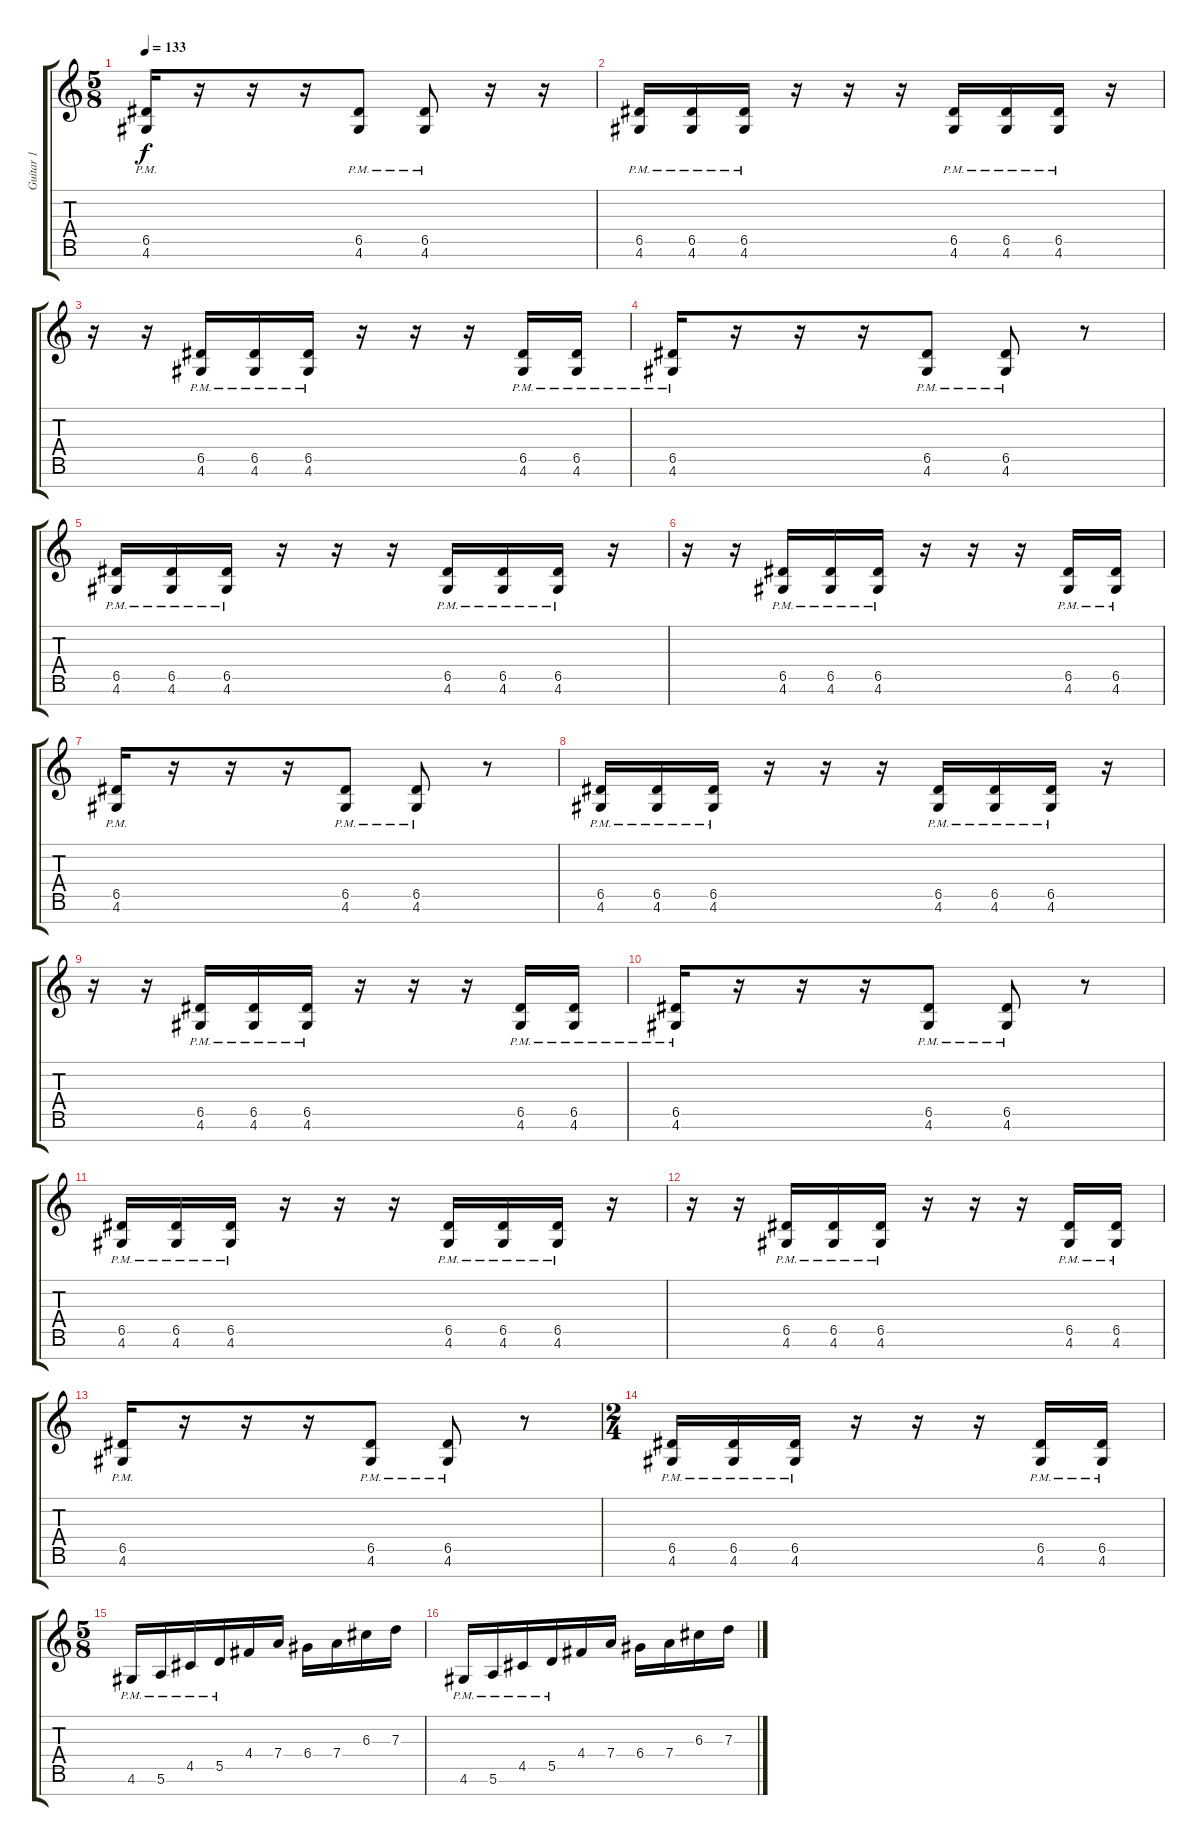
\track ("Guitar 1" "Guitar 1") {instrument distortionguitar}
\staff {score tabs}
\tuning (E4 B3 G3 D3 A2 E2 B1) {hide}
\ts (5 8)
\tempo 133
\clef g2
\ks c
(6.5{pm} 4.6{pm}).16{dy f} r.16 r.16 r.16 (6.5{pm} 4.6{pm}).8 (6.5{pm} 4.6{pm}).8 r.16 r.16 |
(6.5{pm} 4.6{pm}).16 (6.5{pm} 4.6{pm}).16 (6.5{pm} 4.6{pm}).16 r.16 r.16 r.16 (6.5{pm} 4.6{pm}).16 (6.5{pm} 4.6{pm}).16 (6.5{pm} 4.6{pm}).16 r.16 |
r.16 r.16 (6.5{pm} 4.6{pm}).16 (6.5{pm} 4.6{pm}).16 (6.5{pm} 4.6{pm}).16 r.16 r.16 r.16 (6.5{pm} 4.6{pm}).16 (6.5{pm} 4.6{pm}).16 |
(6.5{pm} 4.6{pm}).16 r.16 r.16 r.16 (6.5{pm} 4.6{pm}).8 (6.5{pm} 4.6{pm}).8 r.8 |
(6.5{pm} 4.6{pm}).16 (6.5{pm} 4.6{pm}).16 (6.5{pm} 4.6{pm}).16 r.16 r.16 r.16 (6.5{pm} 4.6{pm}).16 (6.5{pm} 4.6{pm}).16 (6.5{pm} 4.6{pm}).16 r.16 |
r.16 r.16 (6.5{pm} 4.6{pm}).16 (6.5{pm} 4.6{pm}).16 (6.5{pm} 4.6{pm}).16 r.16 r.16 r.16 (6.5{pm} 4.6{pm}).16 (6.5{pm} 4.6{pm}).16 |
(6.5{pm} 4.6{pm}).16 r.16 r.16 r.16 (6.5{pm} 4.6{pm}).8 (6.5{pm} 4.6{pm}).8 r.8 |
(6.5{pm} 4.6{pm}).16 (6.5{pm} 4.6{pm}).16 (6.5{pm} 4.6{pm}).16 r.16 r.16 r.16 (6.5{pm} 4.6{pm}).16 (6.5{pm} 4.6{pm}).16 (6.5{pm} 4.6{pm}).16 r.16 |
r.16 r.16 (6.5{pm} 4.6{pm}).16 (6.5{pm} 4.6{pm}).16 (6.5{pm} 4.6{pm}).16 r.16 r.16 r.16 (6.5{pm} 4.6{pm}).16 (6.5{pm} 4.6{pm}).16 |
(6.5{pm} 4.6{pm}).16 r.16 r.16 r.16 (6.5{pm} 4.6{pm}).8 (6.5{pm} 4.6{pm}).8 r.8 |
(6.5{pm} 4.6{pm}).16 (6.5{pm} 4.6{pm}).16 (6.5{pm} 4.6{pm}).16 r.16 r.16 r.16 (6.5{pm} 4.6{pm}).16 (6.5{pm} 4.6{pm}).16 (6.5{pm} 4.6{pm}).16 r.16 |
r.16 r.16 (6.5{pm} 4.6{pm}).16 (6.5{pm} 4.6{pm}).16 (6.5{pm} 4.6{pm}).16 r.16 r.16 r.16 (6.5{pm} 4.6{pm}).16 (6.5{pm} 4.6{pm}).16 |
(6.5{pm} 4.6{pm}).16 r.16 r.16 r.16 (6.5{pm} 4.6{pm}).8 (6.5{pm} 4.6{pm}).8 r.8 |
\ts (2 4)
(6.5{pm} 4.6{pm}).16 (6.5{pm} 4.6{pm}).16 (6.5{pm} 4.6{pm}).16 r.16 r.16 r.16 (6.5{pm} 4.6{pm}).16 (6.5{pm} 4.6{pm}).16 |
\ts (5 8)
4.6{pm}.16 5.6{pm}.16 4.5{pm}.16 5.5{pm}.16 4.4.16 7.4.16 6.4.16 7.4.16 6.3.16 7.3.16 |
4.6{pm}.16 5.6{pm}.16 4.5{pm}.16 5.5{pm}.16 4.4.16 7.4.16 6.4.16 7.4.16 6.3.16 7.3.16
